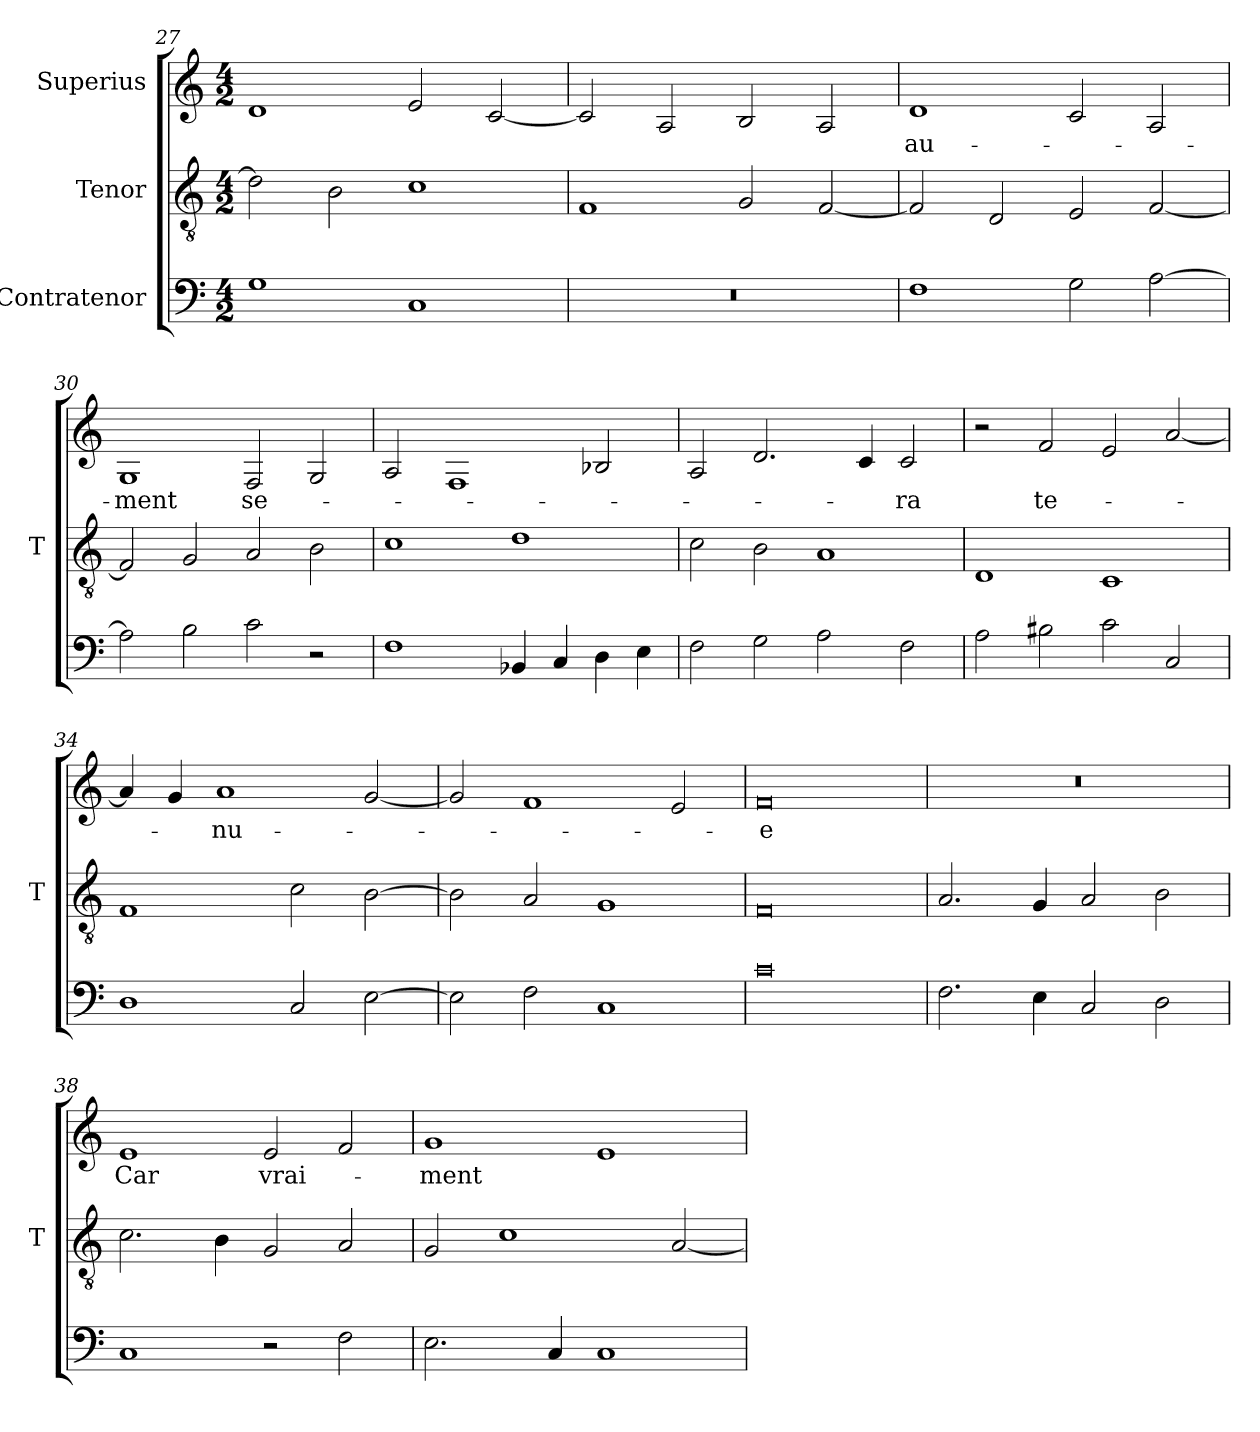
**kern	**kern	**kern	**text
*part3	*part2	*part1	*part1
*staff3	*staff2	*staff1	*staff1
*I"Contratenor	*I"Tenor	*I"Superius	*
*	*I'T	*	*
*clefF4	*clefGv2	*clefG2	*
*M4/2	*M4/2	*M4/2	*
=27	=27	=27	=27
1G	2d]	1d	.
.	2B	.	.
1C	1c	2e	.
.	.	[2c	.
=28	=28	=28	=28
0r	1F	2c]	.
.	.	2A	.
.	2G	2B	.
.	[2F	2A	.
=29	=29	=29	=29
1F	2F]	1d	-au-
.	2D	.	.
2G	2E	2c	.
[2A	[2F	2A	.
=30	=30	=30	=30
2A]	2F]	1G	-ment
2B	2G	.	.
2c	2A	2F	se-
2r	2B	2G	.
=31	=31	=31	=31
1F	1c	2A	.
.	.	1F	.
4BB-X	1d	.	.
4C	.	.	.
4D	.	2B-X	.
4E	.	.	.
=32	=32	=32	=32
2F	2c	2A	.
2G	2B	2.d	.
2A	1A	.	.
.	.	4c	.
2F	.	2c	-ra
=33	=33	=33	=33
2A	1D	2r	.
2B#X	.	2f	te-
2c	1C	2e	.
2C	.	[2a	.
=34	=34	=34	=34
1D	1F	4a]	.
.	.	4g	.
.	.	1a	-nu-
2C	2c	.	.
[2E	[2B	[2g	.
=35	=35	=35	=35
2E]	2B]	2g]	.
2F	2A	1f	.
1C	1G	.	.
.	.	2e	.
=36	=36	=36	=36
0c	0F	0f	-e
=37	=37	=37	=37
2.F	2.A	0r	.
4E	4G	.	.
2C	2A	.	.
2D	2B	.	.
=38	=38	=38	=38
1C	2.c	1e	-Car
.	4B	.	.
2r	2G	2e	vrai-
2F	2A	2f	.
=39	=39	=39	=39
2.E	2G	1g	-ment
.	1c	.	.
4C	.	.	.
1C	.	1e	.
.	[2A	.	.
=	=	=	=
*-	*-	*-	*-
